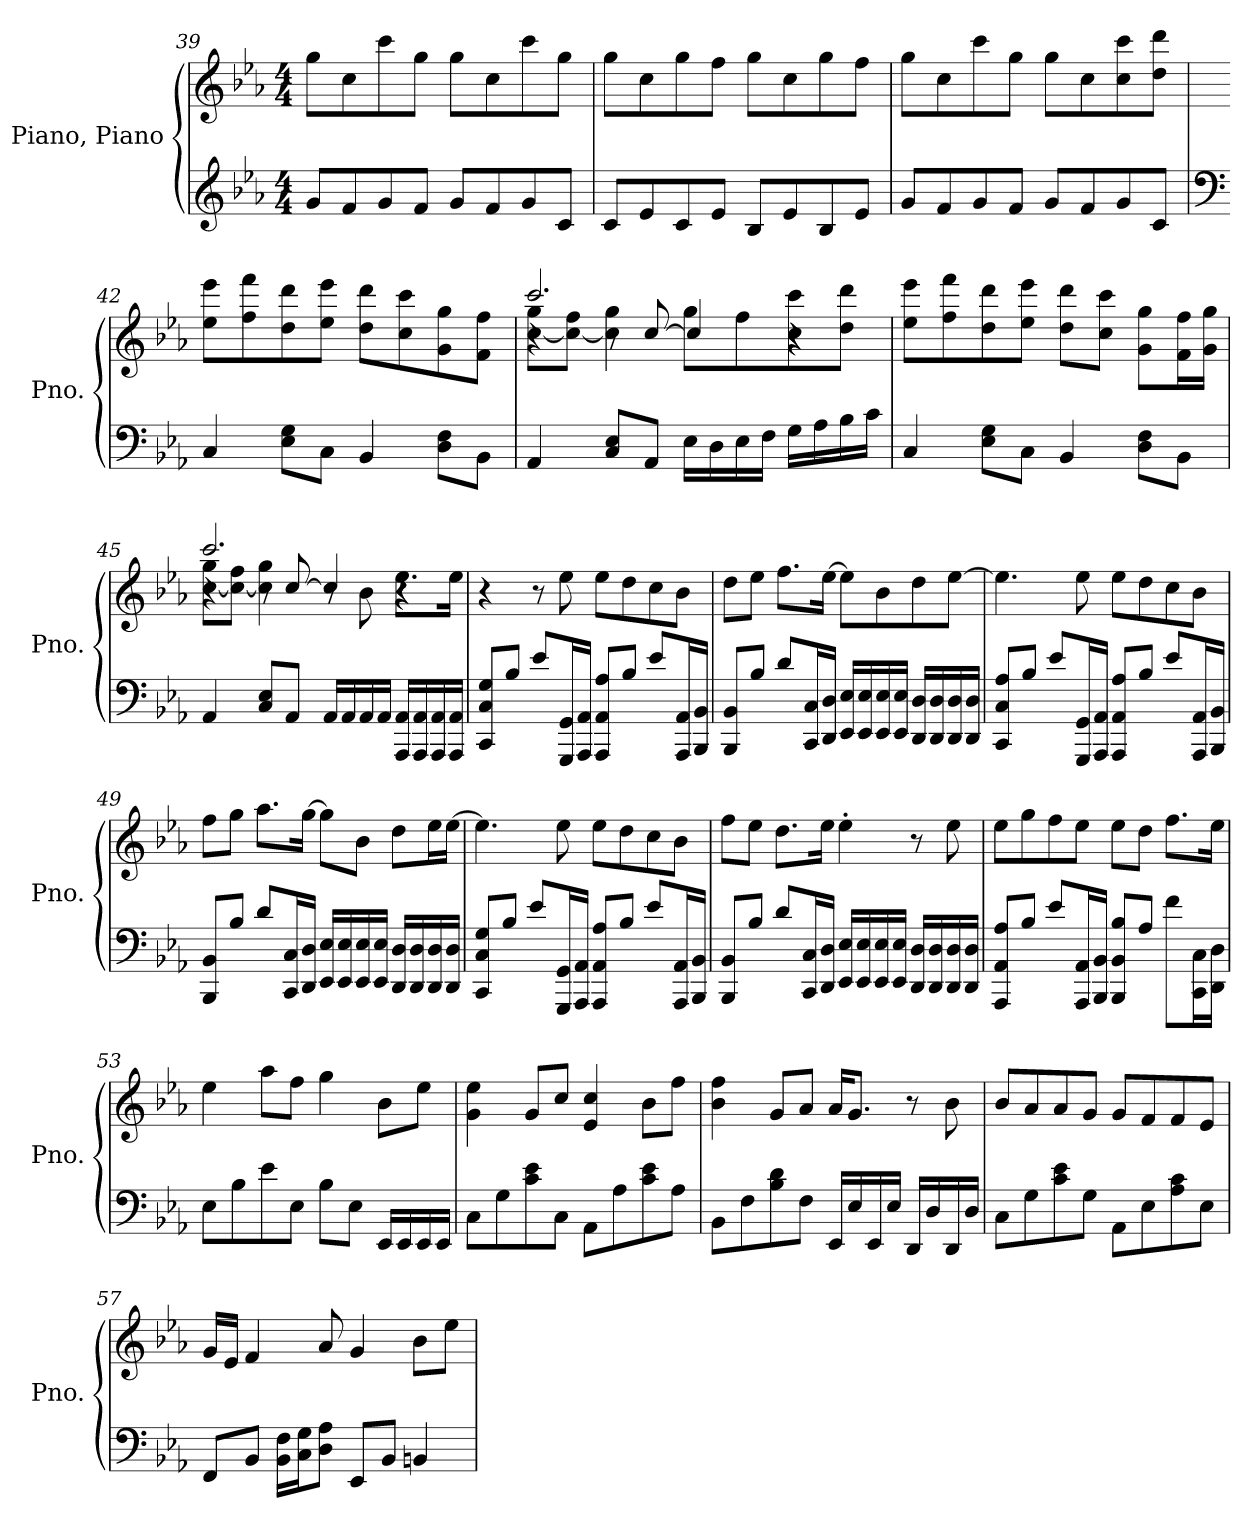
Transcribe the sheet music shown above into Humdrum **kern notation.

**kern	**kern
*part1	*part1
*staff2	*staff1
*I"Piano, Piano	*
*I'Pno.	*
*clefG2	*clefG2
*k[b-e-a-]	*k[b-e-a-]
*M4/4	*M4/4
=39	=39
8g/L	8gg\L
8f/	8cc\
8g/	8ccc\
8f/J	8gg\J
8g/L	8gg\L
8f/	8cc\
8g/	8ccc\
8c/J	8gg\J
=40	=40
8c/L	8gg\L
8e-/	8cc\
8c/	8gg\
8e-/J	8ff\J
8B-/L	8gg\L
8e-/	8cc\
8B-/	8gg\
8e-/J	8ff\J
=41	=41
8g/L	8gg\L
8f/	8cc\
8g/	8ccc\
8f/J	8gg\J
8g/L	8gg\L
8f/	8cc\
8g/	8cc\ 8ccc\
8c/J	8dd\ 8ddd\J
!!LO:LB:g=z
=42	=42
*clefF4	*
4C/	8ee-\ 8eee-\L
.	8ff\ 8fff\
8E-\ 8G\L	8dd\ 8ddd\
8C\J	8ee-\ 8eee-\J
4BB-/	8dd\ 8ddd\L
.	8cc\ 8ccc\
8D\ 8F\L	8g\ 8gg\
8BB-\J	8f\ 8ff\J
=43	=43
*	*^
*	*	*^
4AA-/	2.ccc/	[8cc\ 8gg\L	4r
.	.	8cc\_ 8ff\J	.
8C/ 8E-/L	.	4cc\] 4gg\	8r
8AA-/J	.	.	[8cc/
16E-\LL	.	8gg\L	4cc/]
16D\	.	.	.
16E-\	.	8ff\	.
16F\JJ	.	.	.
16G\LL	4r	8cc\ 8ccc\	4r
16A-\	.	.	.
16B-\	.	8dd\ 8ddd\J	.
16c\JJ	.	.	.
*	*v	*v	*v
=44	=44
4C/	8ee-\ 8eee-\L
.	8ff\ 8fff\
8E-\ 8G\L	8dd\ 8ddd\
8C\J	8ee-\ 8eee-\J
4BB-/	8dd\ 8ddd\L
.	8cc\ 8ccc\J
8D\ 8F\L	8g\ 8gg\L
8BB-\J	16f\ 16ff\L
.	16g\ 16gg\JJ
!!LO:LB:g=z
=45	=45
*	*^
*	*	*^
4AA-/	2.ccc/	[8cc\ 8gg\L	4r
.	.	8cc\_ 8ff\J	.
8C/ 8E-/L	.	4cc\] 4gg\	8r
8AA-/J	.	.	[8cc/
16AA-/LL	.	8r	4cc/]
16AA-/	.	.	.
16AA-/	.	8b-\	.
16AA-/JJ	.	.	.
16AAA-/ 16AA-/LL	4r	8.ee-\L	4r
16AAA-/ 16AA-/	.	.	.
16AAA-/ 16AA-/	.	.	.
16AAA-/ 16AA-/JJ	.	16ee-\Jk	.
*	*v	*v	*v
=46	=46
8CC/ 8C/ 8G/L	4r
8B-/J	.
8e-/L	8r
16GGG/ 16GG/L	8ee-\
16AAA-/ 16AA-/JJ	.
8AAA-/ 8AA-/ 8A-/L	8ee-\L
8B-/J	8dd\
8e-/L	8cc\
16AAA-/ 16AA-/L	8b-\J
16BBB-/ 16BB-/JJ	.
!!LO:LB:g=z
=47	=47
8BBB-/ 8BB-/L	8dd\L
8B-/J	8ee-\J
8d/L	8.ff\L
16CC/ 16C/L	.
16DD/ 16D/JJ	[16ee-\Jk
16EE-/ 16E-/LL	8ee-\L]
16EE-/ 16E-/	.
16EE-/ 16E-/	8b-\
16EE-/ 16E-/JJ	.
16DD/ 16D/LL	8dd\
16DD/ 16D/	.
16DD/ 16D/	[8ee-\J
16DD/ 16D/JJ	.
=48	=48
8CC/ 8C/ 8A-/L	4.ee-\]
8B-/J	.
8e-/L	.
16GGG/ 16GG/L	8ee-\
16AAA-/ 16AA-/JJ	.
8AAA-/ 8AA-/ 8A-/L	8ee-\L
8B-/J	8dd\
8e-/L	8cc\
16AAA-/ 16AA-/L	8b-\J
16BBB-/ 16BB-/JJ	.
!!LO:LB:g=z
=49	=49
8BBB-/ 8BB-/L	8ff\L
8B-/J	8gg\J
8d/L	8.aa-\L
16CC/ 16C/L	.
16DD/ 16D/JJ	[16gg\Jk
16EE-/ 16E-/LL	8gg\L]
16EE-/ 16E-/	.
16EE-/ 16E-/	8b-\J
16EE-/ 16E-/JJ	.
16DD/ 16D/LL	8dd\L
16DD/ 16D/	.
16DD/ 16D/	16ee-\L
16DD/ 16D/JJ	[16ee-\JJ
=50	=50
8CC/ 8C/ 8G/L	4.ee-\]
8B-/J	.
8e-/L	.
16GGG/ 16GG/L	8ee-\
16AAA-/ 16AA-/JJ	.
8AAA-/ 8AA-/ 8A-/L	8ee-\L
8B-/J	8dd\
8e-/L	8cc\
16AAA-/ 16AA-/L	8b-\J
16BBB-/ 16BB-/JJ	.
!!LO:PB:g=z
=51	=51
8BBB-/ 8BB-/L	8ff\L
8B-/J	8ee-\J
8d/L	8.dd\L
16CC/ 16C/L	.
16DD/ 16D/JJ	16ee-\Jk
16EE-/ 16E-/LL	4ee-'\
16EE-/ 16E-/	.
16EE-/ 16E-/	.
16EE-/ 16E-/JJ	.
16DD/ 16D/LL	8r
16DD/ 16D/	.
16DD/ 16D/	8ee-\
16DD/ 16D/JJ	.
=52	=52
8AAA-/ 8AA-/ 8A-/L	8ee-\L
8B-/J	8gg\
8e-/L	8ff\
16AAA-/ 16AA-/L	8ee-\J
16BBB-/ 16BB-/JJ	.
8BBB-/ 8BB-/ 8B-/L	8ee-\L
8A-/J	8dd\J
8f\L	8.ff\L
16CC\ 16C\L	.
16DD\ 16D\JJ	16ee-\Jk
=53	=53
8E-\L	4ee-\
8B-\	.
8e-\	8aa-\L
8E-\J	8ff\J
8B-\L	4gg\
8E-\J	.
16EE-/LL	8b-\L
16EE-/	.
16EE-/	8ee-\J
16EE-/JJ	.
!!LO:LB:g=z
=54	=54
8C\L	4g\ 4ee-\
8G\	.
8c\ 8e-\	8g/L
8C\J	8cc/J
8AA-\L	4e-/ 4cc/
8A-\	.
8c\ 8e-\	8b-\L
8A-\J	8ff\J
=55	=55
8BB-\L	4b-\ 4ff\
8F\	.
8B-\ 8d\	8g/L
8F\J	8a-/J
16EE-/LL	16a-/KL
16E-/	8.g/J
16EE-/	.
16E-/JJ	.
16DD/LL	8r
16D/	.
16DD/	8b-\
16D/JJ	.
=56	=56
8C\L	8b-/L
8G\	8a-/
8c\ 8e-\	8a-/
8G\J	8g/J
8AA-\L	8g/L
8E-\	8f/
8A-\ 8c\	8f/
8E-\J	8e-/J
=57	=57
8FF/L	16g/LL
.	16e-/JJ
8BB-/J	4f/
16BB-\ 16F\LL	.
16C\ 16G\J	.
8D\ 8A-\J	8a-/
8EE-/L	4g/
8BB-/J	.
4BBn/	8b-\L
.	8ee-\J
=	=
*-	*-
